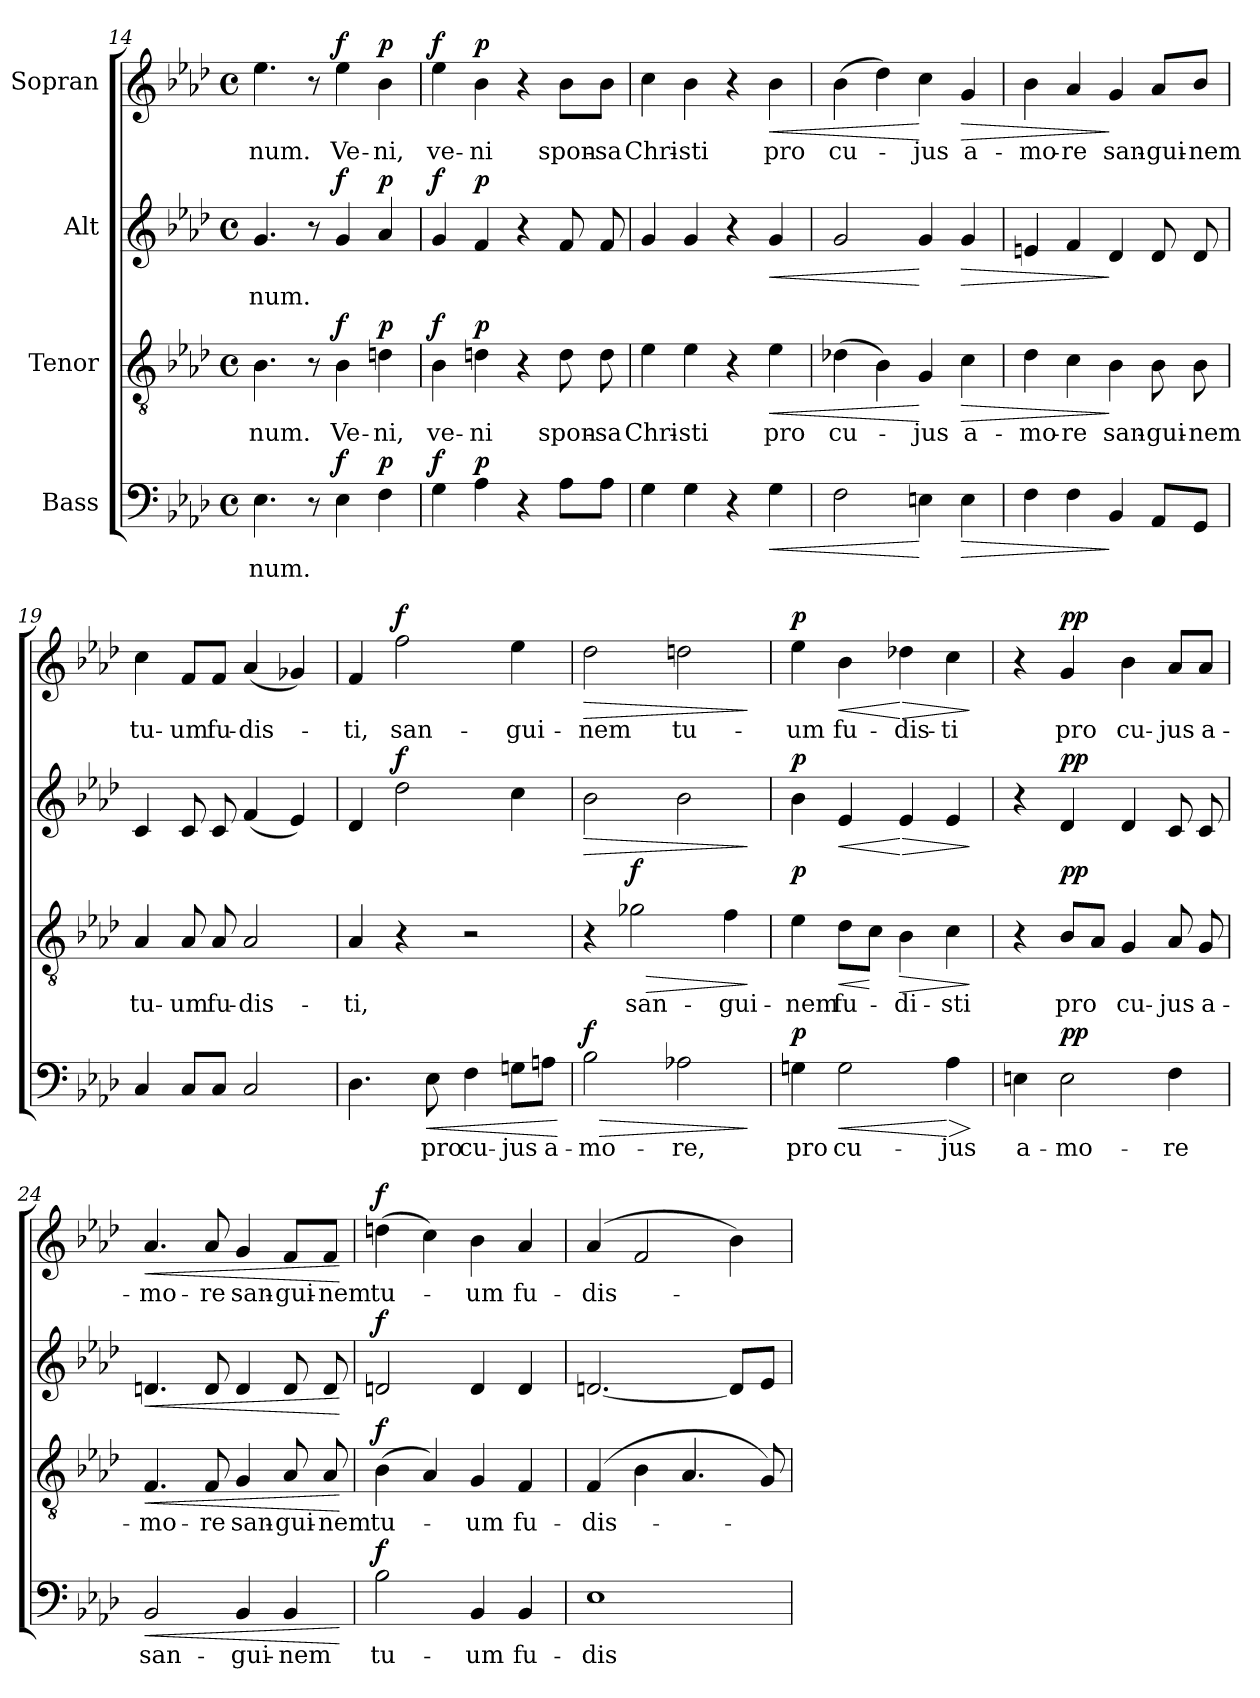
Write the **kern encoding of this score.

**kern	**text	**dynam	**kern	**text	**dynam	**kern	**text	**dynam	**kern	**text	**dynam
*part4	*part4	*part4	*part3	*part3	*part3	*part2	*part2	*part2	*part1	*part1	*part1
*staff4	*staff4	*staff4	*staff3	*staff3	*staff3	*staff2	*staff2	*staff2	*staff1	*staff1	*staff1
*I"Bass	*	*	*I"Tenor	*	*	*I"Alt	*	*	*I"Sopran	*	*
!!LO:PB:g=z
*clefF4	*	*	*clefGv2	*	*	*clefG2	*	*	*clefG2	*	*
*k[b-e-a-d-]	*	*	*k[b-e-a-d-]	*	*	*k[b-e-a-d-]	*	*	*k[b-e-a-d-]	*	*
*A-:	*	*	*A-:	*	*	*A-:	*	*	*A-:	*	*
*M4/4	*	*	*M4/4	*	*	*M4/4	*	*	*M4/4	*	*
*met(c)	*	*	*met(c)	*	*	*met(c)	*	*	*met(c)	*	*
=14	=14	=14	=14	=14	=14	=14	=14	=14	=14	=14	=14
4.E-\	-num.	.	4.B-\	-num.	.	4.g/	-num.	.	4.ee-\	-num.	.
8r	.	.	8r	.	.	8r	.	.	8r	.	.
!	!	!LO:DY:a	!	!	!LO:DY:a	!	!	!LO:DY:a	!	!	!LO:DY:a
4E-\	.	f	4B-\	Ve-	f	4g/	.	f	4ee-\	Ve-	f
!	!	!LO:DY:a	!	!	!LO:DY:a	!	!	!LO:DY:a	!	!	!LO:DY:a
4F\	.	p	4dn\	-ni,	p	4a-/	.	p	4b-\	-ni,	p
=15	=15	=15	=15	=15	=15	=15	=15	=15	=15	=15	=15
!	!	!LO:DY:a	!	!	!LO:DY:a	!	!	!LO:DY:a	!	!	!LO:DY:a
4G\	.	f	4B-\	ve-	f	4g/	.	f	4ee-\	ve-	f
!	!	!LO:DY:a	!	!	!LO:DY:a	!	!	!LO:DY:a	!	!	!LO:DY:a
4A-\	.	p	4dn\	-ni	p	4f/	.	p	4b-\	-ni	p
4r	.	.	4r	.	.	4r	.	.	4r	.	.
8A-\L	.	.	8d\	spon-	.	8f/	.	.	8b-\L	spon-	.
8A-\J	.	.	8d\	-sa	.	8f/	.	.	8b-\J	-sa	.
=16	=16	=16	=16	=16	=16	=16	=16	=16	=16	=16	=16
4G\	.	.	4e-\	Chri-	.	4g/	.	.	4cc\	Chri-	.
4G\	.	.	4e-\	-sti	.	4g/	.	.	4b-\	-sti	.
4r	.	.	4r	.	.	4r	.	.	4r	.	.
!	!	!LO:HP:b	!	!	!LO:HP:b	!	!	!LO:HP:b	!	!	!LO:HP:b
4G\	.	<	4e-\	pro	<	4g/	.	<	4b-\	pro	<
=17	=17	=17	=17	=17	=17	=17	=17	=17	=17	=17	=17
2F\	.	.	(>4d-X\	cu-	.	2g/	.	.	(>4b-\	cu-	.
.	.	.	4B-\)	.	.	.	.	.	4dd-\)	.	.
4En\	.	[	4G/	-jus	[	4g/	.	[	4cc\	-jus	[
!	!	!LO:HP:b	!	!	!LO:HP:b	!	!	!LO:HP:b	!	!	!LO:HP:b
4E\	.	>	4c\	a-	>	4g/	.	>	4g/	a-	>
=18	=18	=18	=18	=18	=18	=18	=18	=18	=18	=18	=18
4F\	.	.	4d-\	-mo-	.	4en/	.	.	4b-\	-mo-	.
4F\	.	.	4c\	-re	.	4f/	.	.	4a-/	-re	.
4BB-/	.	]	4B-\	san-	]	4d-/	.	]	4g/	san-	]
8AA-/L	.	.	8B-\	-gui-	.	8d-/	.	.	8a-/L	-gui-	.
8GG/J	.	.	8B-\	-nem	.	8d-/	.	.	8b-/J	-nem	.
!!LO:LB:g=z
=19	=19	=19	=19	=19	=19	=19	=19	=19	=19	=19	=19
4C/	.	.	4A-/	tu-	.	4c/	.	.	4cc\	tu-	.
8C/L	.	.	8A-/	-um	.	8c/	.	.	8f/L	-um	.
8C/J	.	.	8A-/	fu-	.	8c/	.	.	8f/J	fu-	.
2C/	.	.	2A-/	-dis-	.	(4f/	.	.	(4a-/	-dis-	.
.	.	.	.	.	.	4e-/)	.	.	4g-X/)	.	.
=20	=20	=20	=20	=20	=20	=20	=20	=20	=20	=20	=20
4.D-\	.	.	4A-/	-ti,	.	4d-/	.	.	4f/	-ti,	.
!	!	!	!	!	!	!	!	!LO:DY:a	!	!	!LO:DY:a
.	.	.	4r	.	.	2dd-\	.	f	2ff\	san-	f
!	!	!LO:HP:b	!	!	!	!	!	!	!	!	!
8E-\	pro	<	.	.	.	.	.	.	.	.	.
4F\	cu-	.	2r	.	.	.	.	.	.	.	.
8Gn\L	-jus	.	.	.	.	4cc\	.	.	4ee-\	-gui-	.
8An\J	a-	.	.	.	.	.	.	.	.	.	.
.	.	[	.	.	.	.	.	.	.	.	.
=21	=21	=21	=21	=21	=21	=21	=21	=21	=21	=21	=21
!	!	!LO:HP:b	!	!	!	!	!	!LO:HP:b	!	!	!LO:HP:b
!	!	!LO:DY:n=1:a	!	!	!	!	!	!	!	!	!
2B-\	-mo-	> f	4r	.	.	2b-\	.	>	2dd-\	-nem	>
!	!	!	!	!	!LO:HP:b	!	!	!	!	!	!
!	!	!	!	!	!LO:DY:n=1:a	!	!	!	!	!	!
.	.	.	2g-X\	san-	> f	.	.	.	.	.	.
2A-X\	-re,	.	.	.	.	2b-\	.	.	2ddn\	tu-	.
.	.	.	4f\	-gui-	.	.	.	.	.	.	.
.	.	]	.	.	]	.	.	]	.	.	]
=22	=22	=22	=22	=22	=22	=22	=22	=22	=22	=22	=22
!	!	!LO:DY:a	!	!	!LO:DY:a	!	!	!LO:DY:a	!	!	!LO:DY:a
4Gn\	pro	p	4e-\	-nem	p	4b-\	.	p	4ee-\	-um	p
!	!	!LO:HP:b	!	!	!LO:HP:b	!	!	!LO:HP:b	!	!	!LO:HP:b
2G\	cu-	<	8d-\L	fu-	<	4e-/	.	<	4b-\	fu-	<
.	.	.	8c\J	.	[	.	.	.	.	.	.
!	!	!	!	!	!LO:HP:b	!	!	!LO:HP:n=1:b	!	!	!LO:HP:n=1:b
.	.	.	4B-\	-di-	>	4e-/	.	[ >	4dd-X\	-dis-	[ >
!	!	!LO:HP:n=1:b	!	!	!	!	!	!	!	!	!
4A-\	-jus	[ >	4c\	-sti	.	4e-/	.	.	4cc\	-ti	.
.	.	]	.	.	]	.	.	]	.	.	]
=23	=23	=23	=23	=23	=23	=23	=23	=23	=23	=23	=23
4En\	a-	.	4r	.	.	4r	.	.	4r	.	.
!	!	!LO:DY:a	!	!	!LO:DY:a	!	!	!LO:DY:a	!	!	!LO:DY:a
2E\	-mo-	pp	8B-/L	pro	pp	4d-/	.	pp	4g/	pro	pp
.	.	.	8A-/J	.	.	.	.	.	.	.	.
.	.	.	4G/	cu-	.	4d-/	.	.	4b-\	cu-	.
4F\	-re	.	8A-/	-jus	.	8c/	.	.	8a-/L	-jus	.
.	.	.	8G/	a-	.	8c/	.	.	8a-/J	a-	.
!!LO:LB:g=z
=24	=24	=24	=24	=24	=24	=24	=24	=24	=24	=24	=24
!	!	!LO:HP:b	!	!	!LO:HP:b	!	!	!LO:HP:b	!	!	!LO:HP:b
2BB-/	san-	<	4.F/	-mo-	<	4.dn/	.	<	4.a-/	-mo-	<
.	.	.	8F/	-re	.	8d/	.	.	8a-/	-re	.
4BB-/	-gui-	.	4G/	san-	.	4d/	.	.	4g/	san-	.
4BB-/	-nem	.	8A-/	-gui-	.	8d/	.	.	8f/L	-gui-	.
.	.	.	8A-/	-nem	.	8d/	.	.	8f/J	-nem	.
.	.	[	.	.	[	.	.	[	.	.	[
=25	=25	=25	=25	=25	=25	=25	=25	=25	=25	=25	=25
!	!	!LO:DY:a	!	!	!LO:DY:a	!	!	!LO:DY:a	!	!	!LO:DY:a
2B-\	tu-	f	(>4B-\	tu-	f	2dn/	.	f	(>4ddn\	tu-	f
.	.	.	4A-/)	.	.	.	.	.	4cc\)	.	.
4BB-/	-um	.	4G/	-um	.	4d/	.	.	4b-\	-um	.
4BB-/	fu-	.	4F/	fu-	.	4d/	.	.	4a-/	fu-	.
=26	=26	=26	=26	=26	=26	=26	=26	=26	=26	=26	=26
1E-	-dis-	.	(>4F/	-dis-	.	[2.dn/	.	.	(>4a-/	-dis-	.
.	.	.	4B-\	.	.	.	.	.	2f/	.	.
.	.	.	4.A-/	.	.	.	.	.	.	.	.
.	.	.	.	.	.	8d/L]	.	.	4b-\)	.	.
.	.	.	8G/)	.	.	8e-/J	.	.	.	.	.
=	=	=	=	=	=	=	=	=	=	=	=
*-	*-	*-	*-	*-	*-	*-	*-	*-	*-	*-	*-
